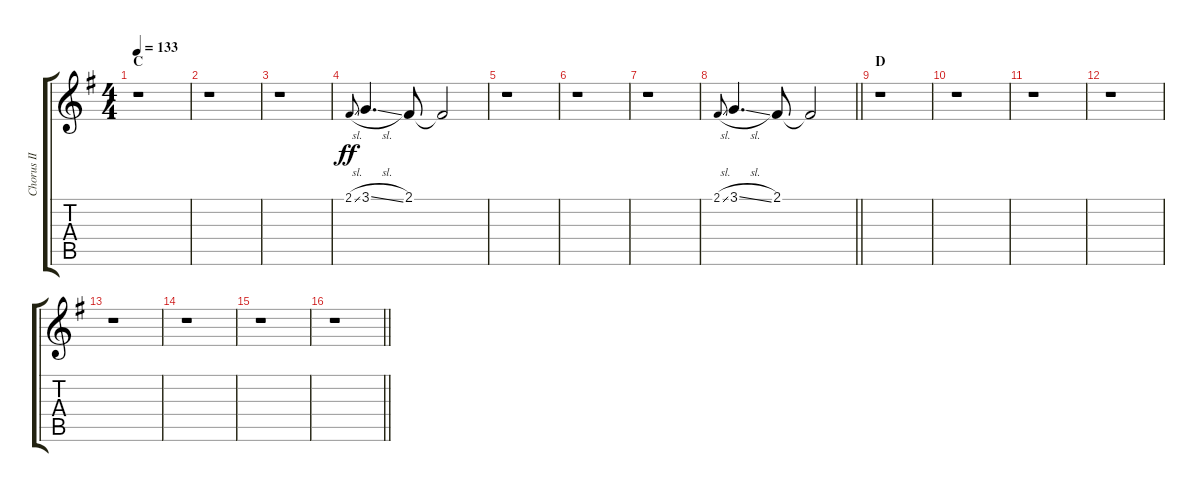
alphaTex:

\track ("Chorus II" "Chorus II") {instrument voiceoohs}
\staff {score tabs}
\tuning (E4 B3 G3 D3 A2 E2) {hide}
\ts (4 4)
\section ("" "C")
\tempo 133
\clef g2
\ks g
r.1{dy ff} |
r.1 |
r.1 |
2.1{sl}.8{gr onbeat} 3.1{sl}.4{d} 2.1.8 2.1{t}.2 |
r.1 |
r.1 |
r.1 |
\barLineRight lightlight
2.1{sl}.8{gr onbeat} 3.1{sl}.4{d} 2.1.8 2.1{t}.2 |
\section ("" "D")
r.1 |
r.1 |
r.1 |
r.1 |
r.1 |
r.1 |
r.1 |
\barLineRight lightlight
r.1
